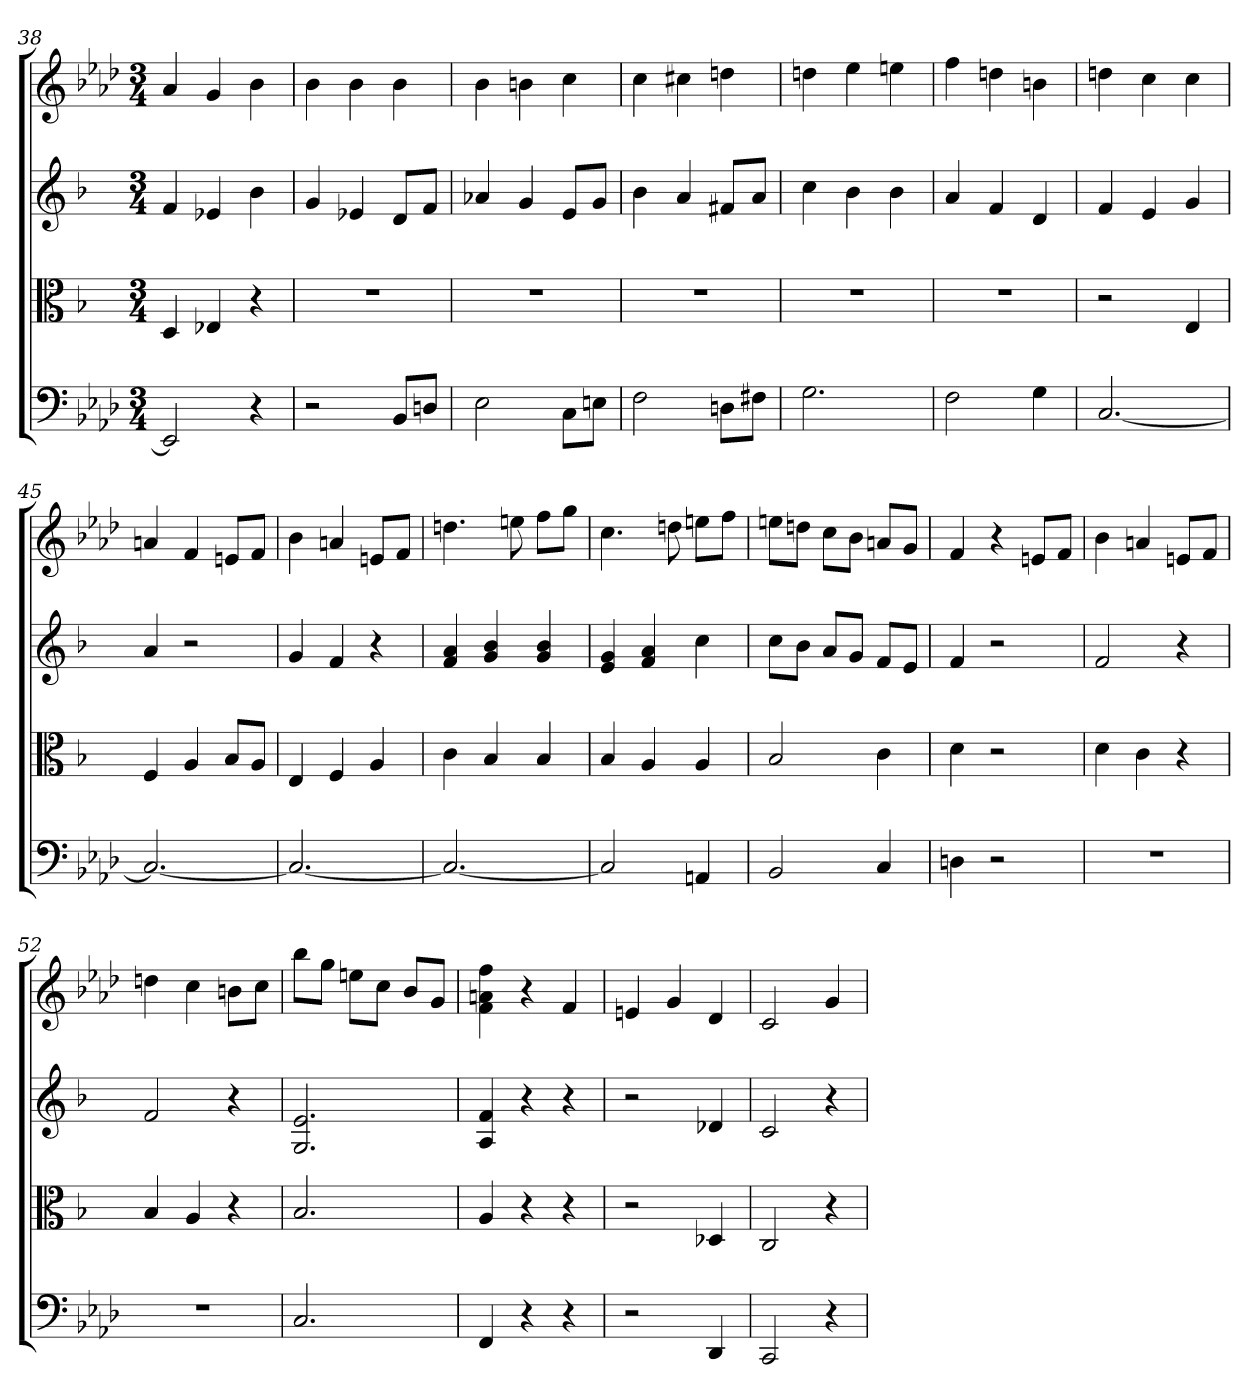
**kern	**kern	**kern	**kern
*part4	*part3	*part2	*part1
*staff4	*staff3	*staff2	*staff1
*clefF4	*clefC3	*	*
*k[b-e-a-d-]	*k[b-]	*k[b-]	*k[b-e-a-d-]
*f:	*	*	*f:
*M3/4	*M3/4	*M3/4	*M3/4
=38	=38	=38	=38
2EE-]	4D	4f	4a-
.	4E-X	4e-X	4g
4r	4r	4b-	4b-
=39	=39	=39	=39
2r	2.r	4g	4b-
.	.	4e-X	4b-
8BB-/L	.	8dL	4b-
8Dn/J	.	8fJ	.
=40	=40	=40	=40
2E-	2.r	4a-X	4b-
.	.	4g	4bn
8C\L	.	8eL	4cc
8En\J	.	8gJ	.
=41	=41	=41	=41
2F	2.r	4b-	4cc
.	.	4a	4cc#X
8Dn\L	.	8f#XL	4ddn
8F#X\J	.	8aJ	.
=42	=42	=42	=42
2.G	2.r	4cc	4ddn
.	.	4b-	4ee-
.	.	4b-	4een
=43	=43	=43	=43
2F	2.r	4a	4ff
.	.	4f	4ddn
4G	.	4d	4bn
=44	=44	=44	=44
[2.C	2r	4f	4ddn
.	.	4e	4cc
.	4E	4g	4cc
=45	=45	=45	=45
2.C_	4F	4a	4an
.	4A	2r	4f
.	8B-/L	.	8enL
.	8A/J	.	8fJ
=46	=46	=46	=46
2.C_	4E	4g	4b-
.	4F	4f	4an
.	4A	4r	8enL
.	.	.	8fJ
=47	=47	=47	=47
2.C_	4c	4f 4a	4.ddn
.	4B-	4g 4b-	.
.	.	.	8een
.	4B-	4g 4b-	8ffL
.	.	.	8ggJ
=48	=48	=48	=48
2C]	4B-	4e 4g	4.cc
.	4A	4f 4a	.
.	.	.	8ddn
4AAn	4A	4cc	8eenL
.	.	.	8ffJ
=49	=49	=49	=49
2BB-	2B-	8ccL	8eenL
.	.	8b-J	8ddnJ
.	.	8aL	8ccL
.	.	8gJ	8b-J
4C	4c	8fL	8anL
.	.	8eJ	8gJ
=50	=50	=50	=50
4Dn	4d	4f	4f
2r	2r	2r	4r
.	.	.	8enL
.	.	.	8fJ
=51	=51	=51	=51
2.r	4d	2f	4b-
.	4c	.	4an
.	4r	4r	8enL
.	.	.	8fJ
=52	=52	=52	=52
2.r	4B-	2f	4ddn
.	4A	.	4cc
.	4r	4r	8bnL
.	.	.	8ccJ
=53	=53	=53	=53
2.C	2.B-	2.G 2.e	8bb-L
.	.	.	8ggJ
.	.	.	8eenL
.	.	.	8ccJ
.	.	.	8b-L
.	.	.	8gJ
=54	=54	=54	=54
4FF	4A	4A 4f	4f 4an 4ff
4r	4r	4r	4r
4r	4r	4r	4f
=55	=55	=55	=55
2r	2r	2r	4en
.	.	.	4g
4DD-	4D-X	4d-X	4d-
=56	=56	=56	=56
2CC	2C	2c	2c
4r	4r	4r	4g
=	=	=	=
*-	*-	*-	*-
